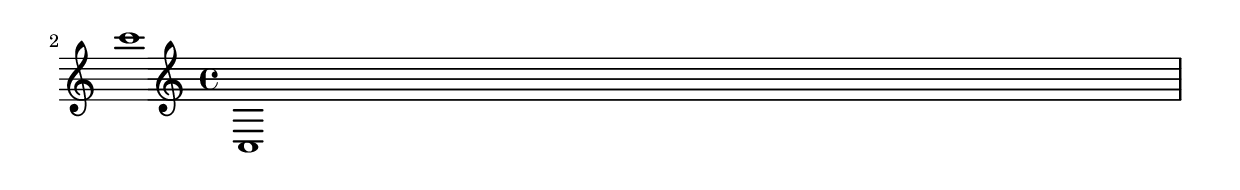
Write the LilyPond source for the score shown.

\version "2.13.36"

\header {
  texidoc = "By setting the padding between systems to a negative
value, it is possible to eliminate the anti-collision constraints.
"
}

\book {
  \paper {
    ragged-bottom = ##t
    system-system-spacing = #'((space . 1) (padding . -10))
  }

  {
    c1 \break
    c'''1
  }
}
